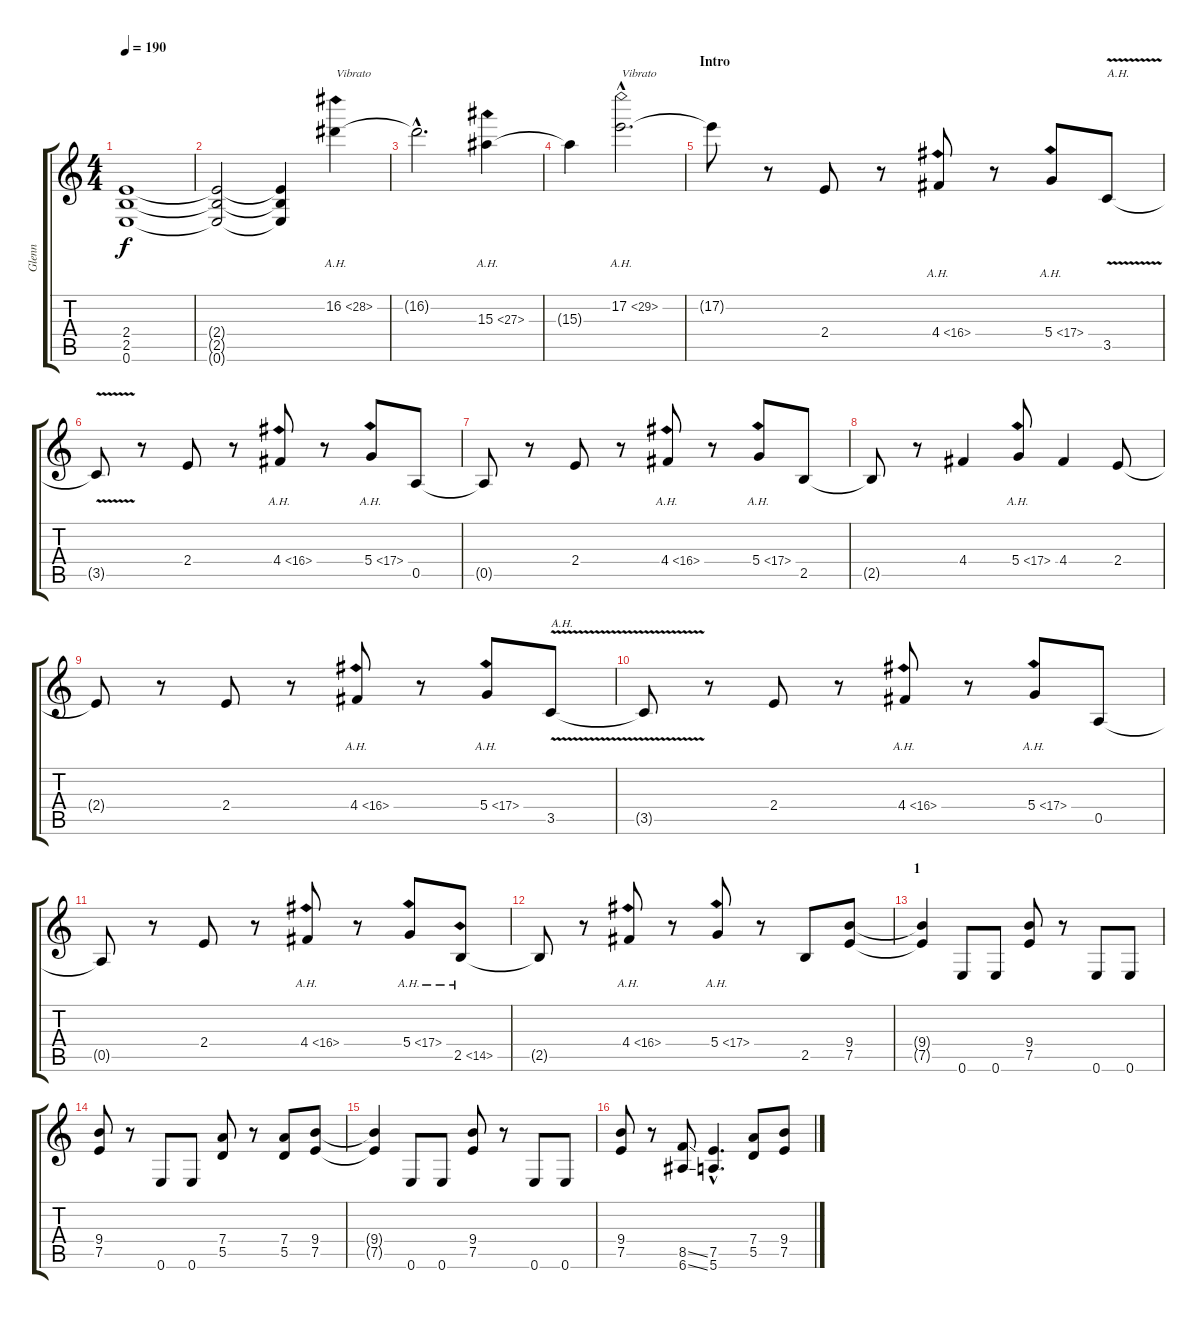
\track ("Glenn" "Glenn") {instrument distortionguitar}
\staff {score tabs}
\tuning (E4 B3 G3 D3 A2 E2) {hide}
\ts (4 4)
\tempo 190
\clef g2
\ks c
(2.4 2.5 0.6).1{dy f} |
(2.4{t} 2.5{t} 0.6{t}).2 (2.4{t} 2.5{t} 0.6{t}).4 16.2{ah 12}.4{txt "Vibrato"} |
16.2{hac t}.2{d} 15.3{ah 12}.4 |
15.3{t}.4 17.2{ah 12 hac}.2{d txt "Vibrato"} |
\section ("" "Intro")
17.2{t}.8 r.8 2.4.8 r.8 4.4{ah 12}.8 r.8 5.4{ah 12}.8 3.5{v}.8{txt "A.H."} |
3.5{t}.8 r.8 2.4.8 r.8 4.4{ah 12}.8 r.8 5.4{ah 12}.8 0.5.8 |
0.5{t}.8 r.8 2.4.8 r.8 4.4{ah 12}.8 r.8 5.4{ah 12}.8 2.5.8 |
2.5{t}.8 r.8 4.4.4 5.4{ah 12}.8 4.4.4 2.4.8 |
2.4{t}.8 r.8 2.4.8 r.8 4.4{ah 12}.8 r.8 5.4{ah 12}.8 3.5{v}.8{txt "A.H."} |
3.5{t}.8 r.8 2.4.8 r.8 4.4{ah 12}.8 r.8 5.4{ah 12}.8 0.5.8 |
0.5{t}.8 r.8 2.4.8 r.8 4.4{ah 12}.8 r.8 5.4{ah 12}.8 2.5{ah 12}.8 |
2.5{t}.8 r.8 4.4{ah 12}.8 r.8 5.4{ah 12}.8 r.8 2.5.8 (9.4 7.5).8 |
\section ("" "1")
(9.4{t} 7.5{t}).4 0.6.8 0.6.8 (9.4 7.5).8 r.8 0.6.8 0.6.8 |
(9.4 7.5).8 r.8 0.6.8 0.6.8 (7.4 5.5).8 r.8 (7.4 5.5).8 (9.4 7.5).8 |
(9.4{t} 7.5{t}).4 0.6.8 0.6.8 (9.4 7.5).8 r.8 0.6.8 0.6.8 |
(9.4 7.5).8 r.8 (8.5{ss} 6.6{ss}).8 (7.5{hac} 5.6{hac}).4{d} (7.4 5.5).8 (9.4 7.5).8
